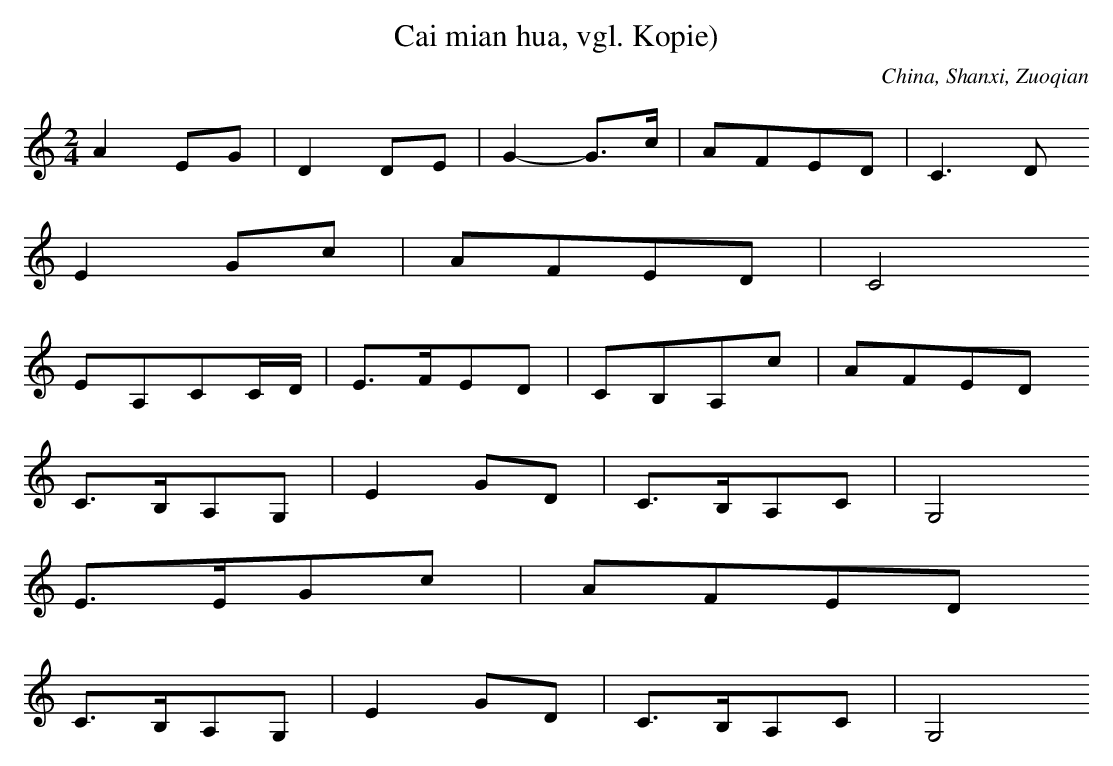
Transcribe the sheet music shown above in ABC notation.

X:1
T: Cai mian hua, vgl. Kopie)
O: China, Shanxi, Zuoqian
M: 2/4
L: 1/16
K: C
A4E2G2 | D4D2E2 | G4-G3c | A2F2E2D2 | C6D2
E4G2c2 | A2F2E2D2 | C8
E2A,2C2CD | E3FE2D2 | C2B,2A,2c2 | A2F2E2D2
C3B,A,2G,2 | E4G2D2 | C3B,A,2C2 | G,8
E3EG2c2 | A2F2E2D2
C3B,A,2G,2 | E4G2D2 | C3B,A,2C2 | G,8
